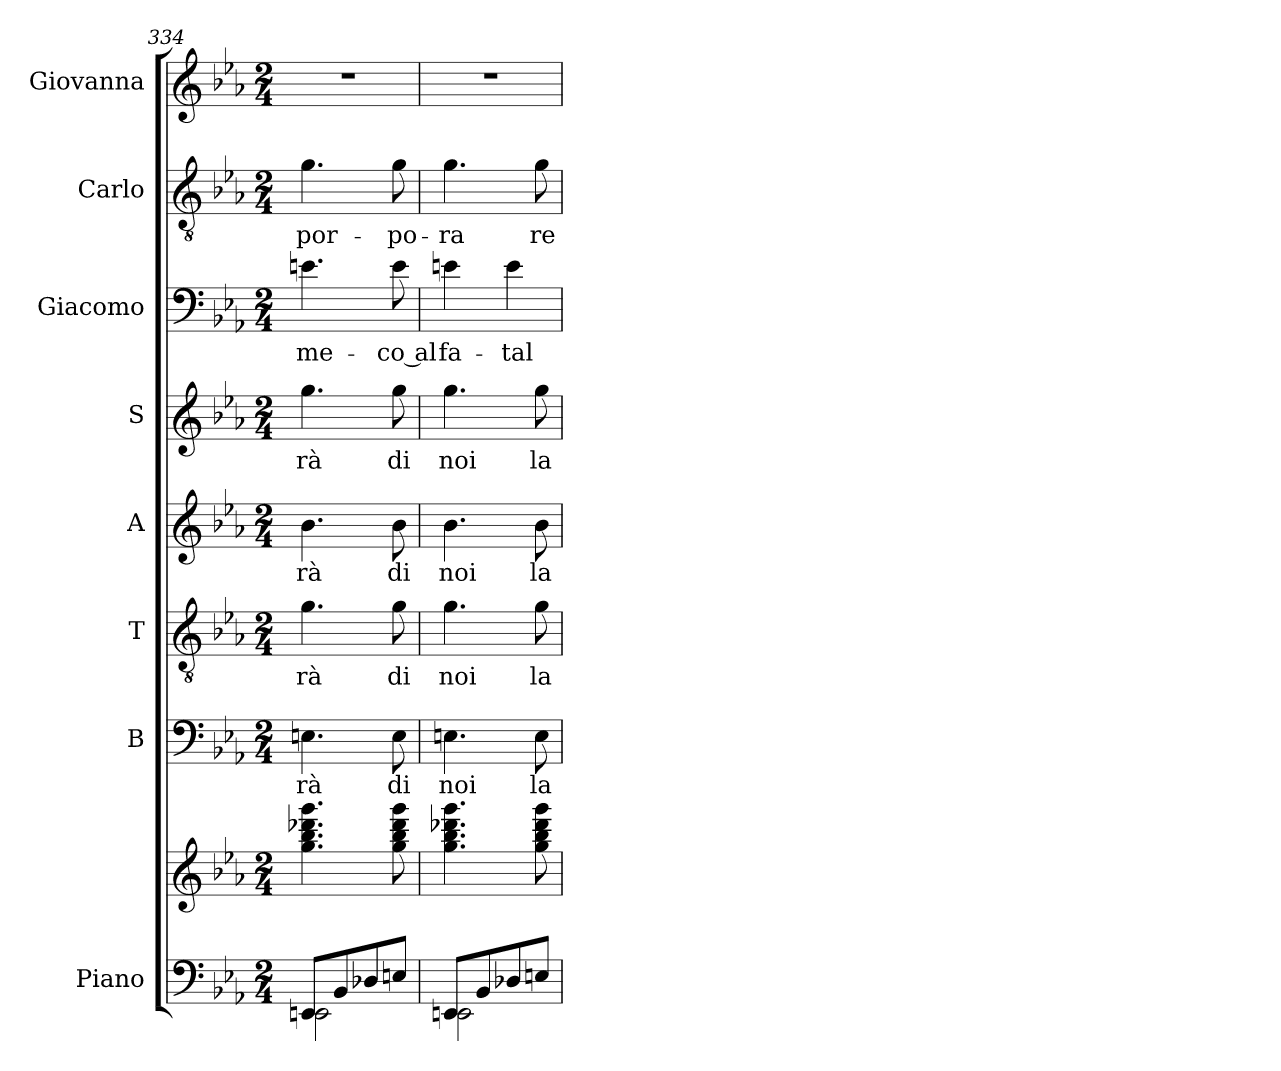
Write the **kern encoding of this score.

**kern	**kern	**kern	**text	**kern	**text	**kern	**text	**kern	**text	**kern	**text	**kern	**text	**kern
*part8	*part8	*part7	*part7	*part6	*part6	*part5	*part5	*part4	*part4	*part3	*part3	*part2	*part2	*part1
*staff9	*staff8	*staff7	*staff7	*staff6	*staff6	*staff5	*staff5	*staff4	*staff4	*staff3	*staff3	*staff2	*staff2	*staff1
*I"Piano	*	*I"B	*	*I"T	*	*I"A	*	*I"S	*	*I"Giacomo	*	*I"Carlo	*	*I"Giovanna
*I'Pno	*	*I'B	*	*I'T	*	*I'A	*	*I'S	*	*	*	*	*	*
*clefF4	*clefG2	*clefF4	*	*clefGv2	*	*clefG2	*	*clefG2	*	*clefF4	*	*clefGv2	*	*clefG2
*k[b-e-a-]	*k[b-e-a-]	*k[b-e-a-]	*	*k[b-e-a-]	*	*k[b-e-a-]	*	*k[b-e-a-]	*	*k[b-e-a-]	*	*k[b-e-a-]	*	*k[b-e-a-]
*M2/4	*M2/4	*M2/4	*	*M2/4	*	*M2/4	*	*M2/4	*	*M2/4	*	*M2/4	*	*M2/4
=334	=334	=334	=334	=334	=334	=334	=334	=334	=334	=334	=334	=334	=334	=334
*^	*	*	*	*	*	*	*	*	*	*	*	*	*	*
!	!	!	!	!LO:LY:b	!	!LO:LY:b	!	!LO:LY:b	!	!LO:LY:b	!	!LO:LY:b	!	!LO:LY:b	!
8EEn/L	2EE\	4.gg\ 4.bb-\ 4.ddd-X\ 4.ggg\	4.En\	-rà	4.g\	-rà	4.b-\	-rà	4.gg\	-rà	4.en\	me-	4.g\	por-	2r
8BB-/	.	.	.	.	.	.	.	.	.	.	.	.	.	.	.
8D-X/	.	.	.	.	.	.	.	.	.	.	.	.	.	.	.
!	!	!	!	!LO:LY:b	!	!LO:LY:b	!	!LO:LY:b	!	!LO:LY:b	!	!LO:LY:b	!	!LO:LY:b	!
8En/J	.	8gg\ 8bb-\ 8ddd-\ 8ggg\	8E\	di	8g\	di	8b-\	di	8gg\	di	8e\	-co al	8g\	-po-	.
=335	=335	=335	=335	=335	=335	=335	=335	=335	=335	=335	=335	=335	=335	=335	=335
!	!	!	!	!LO:LY:b	!	!LO:LY:b	!	!LO:LY:b	!	!LO:LY:b	!	!LO:LY:b	!	!LO:LY:b	!
8EEn/L	2EE\	4.gg\ 4.bb-\ 4.ddd-X\ 4.ggg\	4.En\	noi	4.g\	noi	4.b-\	noi	4.gg\	noi	4en\	fa-	4.g\	-ra	2r
8BB-/	.	.	.	.	.	.	.	.	.	.	.	.	.	.	.
!	!	!	!	!	!	!	!	!	!	!	!	!LO:LY:b	!	!	!
8D-X/	.	.	.	.	.	.	.	.	.	.	4e\	-tal	.	.	.
!	!	!	!	!LO:LY:b	!	!LO:LY:b	!	!LO:LY:b	!	!LO:LY:b	!	!	!	!LO:LY:b	!
8En/J	.	8gg\ 8bb-\ 8ddd-\ 8ggg\	8E\	la	8g\	la	8b-\	la	8gg\	la	.	.	8g\	re-	.
*v	*v	*	*	*	*	*	*	*	*	*	*	*	*	*	*
=	=	=	=	=	=	=	=	=	=	=	=	=	=	=
*-	*-	*-	*-	*-	*-	*-	*-	*-	*-	*-	*-	*-	*-	*-
